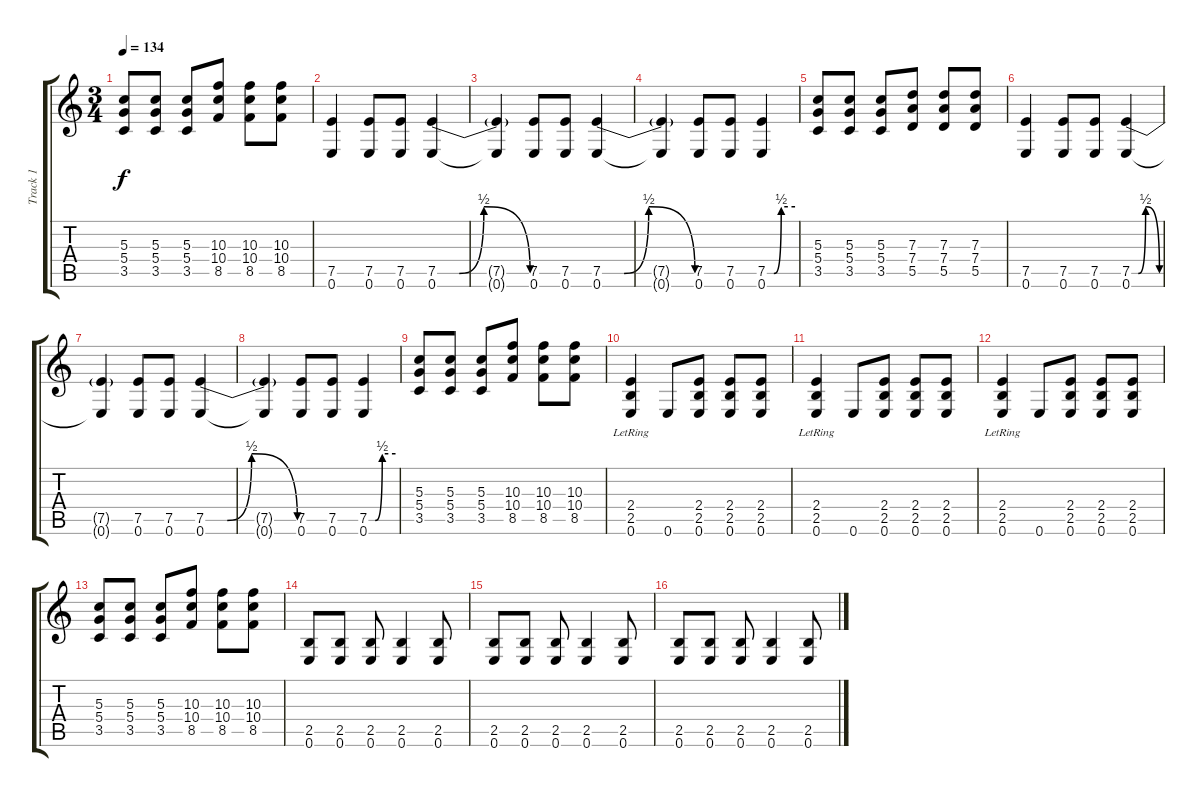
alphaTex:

\track ("Track 1" "Track 1") {instrument distortionguitar}
\staff {score tabs}
\tuning (E4 B3 G3 D3 A2 E2) {hide}
\ts (3 4)
\tempo 134
\clef g2
\ks c
(5.3 5.4 3.5).8{dy f} (5.3 5.4 3.5).8 (5.3 5.4 3.5).8 (10.3 10.4 8.5).8 (10.3 10.4 8.5).8 (10.3 10.4 8.5).8 |
(7.5 0.6).4 (7.5 0.6).8 (7.5 0.6).8 (7.5{be (custom 0 0 14 0 30 2 60 0)} 0.6).4 |
(7.5{t} 0.6{t}).4 (7.5 0.6).8 (7.5 0.6).8 (7.5{be (custom 0 0 14 0 30 2 60 0)} 0.6).4 |
(7.5{t} 0.6{t}).4 (7.5 0.6).8 (7.5 0.6).8 (7.5{be (custom 0 0 14 0 30 2 60 2)} 0.6).4 |
(5.3 5.4 3.5).8 (5.3 5.4 3.5).8 (5.3 5.4 3.5).8 (7.3 7.4 5.5).8 (7.3 7.4 5.5).8 (7.3 7.4 5.5).8 |
(7.5 0.6).4 (7.5 0.6).8 (7.5 0.6).8 (7.5{be (custom 0 0 14 0 30 2 60 0)} 0.6).4 |
(7.5{t} 0.6{t}).4 (7.5 0.6).8 (7.5 0.6).8 (7.5{be (custom 0 0 14 0 30 2 60 0)} 0.6).4 |
(7.5{t} 0.6{t}).4 (7.5 0.6).8 (7.5 0.6).8 (7.5{be (custom 0 0 14 0 30 2 60 2)} 0.6).4 |
(5.3 5.4 3.5).8 (5.3 5.4 3.5).8 (5.3 5.4 3.5).8 (10.3 10.4 8.5).8 (10.3 10.4 8.5).8 (10.3 10.4 8.5).8 |
(2.4{lr} 2.5{lr} 0.6).4 0.6.8 (2.4 2.5 0.6).8 (2.4 2.5 0.6).8 (2.4 2.5 0.6).8 |
(2.4{lr} 2.5{lr} 0.6).4 0.6.8 (2.4 2.5 0.6).8 (2.4 2.5 0.6).8 (2.4 2.5 0.6).8 |
(2.4{lr} 2.5{lr} 0.6).4 0.6.8 (2.4 2.5 0.6).8 (2.4 2.5 0.6).8 (2.4 2.5 0.6).8 |
(5.3 5.4 3.5).8 (5.3 5.4 3.5).8 (5.3 5.4 3.5).8 (10.3 10.4 8.5).8 (10.3 10.4 8.5).8 (10.3 10.4 8.5).8 |
(2.5 0.6).8 (2.5 0.6).8 (2.5 0.6).8 (2.5 0.6).4 (2.5 0.6).8 |
(2.5 0.6).8 (2.5 0.6).8 (2.5 0.6).8 (2.5 0.6).4 (2.5 0.6).8 |
(2.5 0.6).8 (2.5 0.6).8 (2.5 0.6).8 (2.5 0.6).4 (2.5 0.6).8
